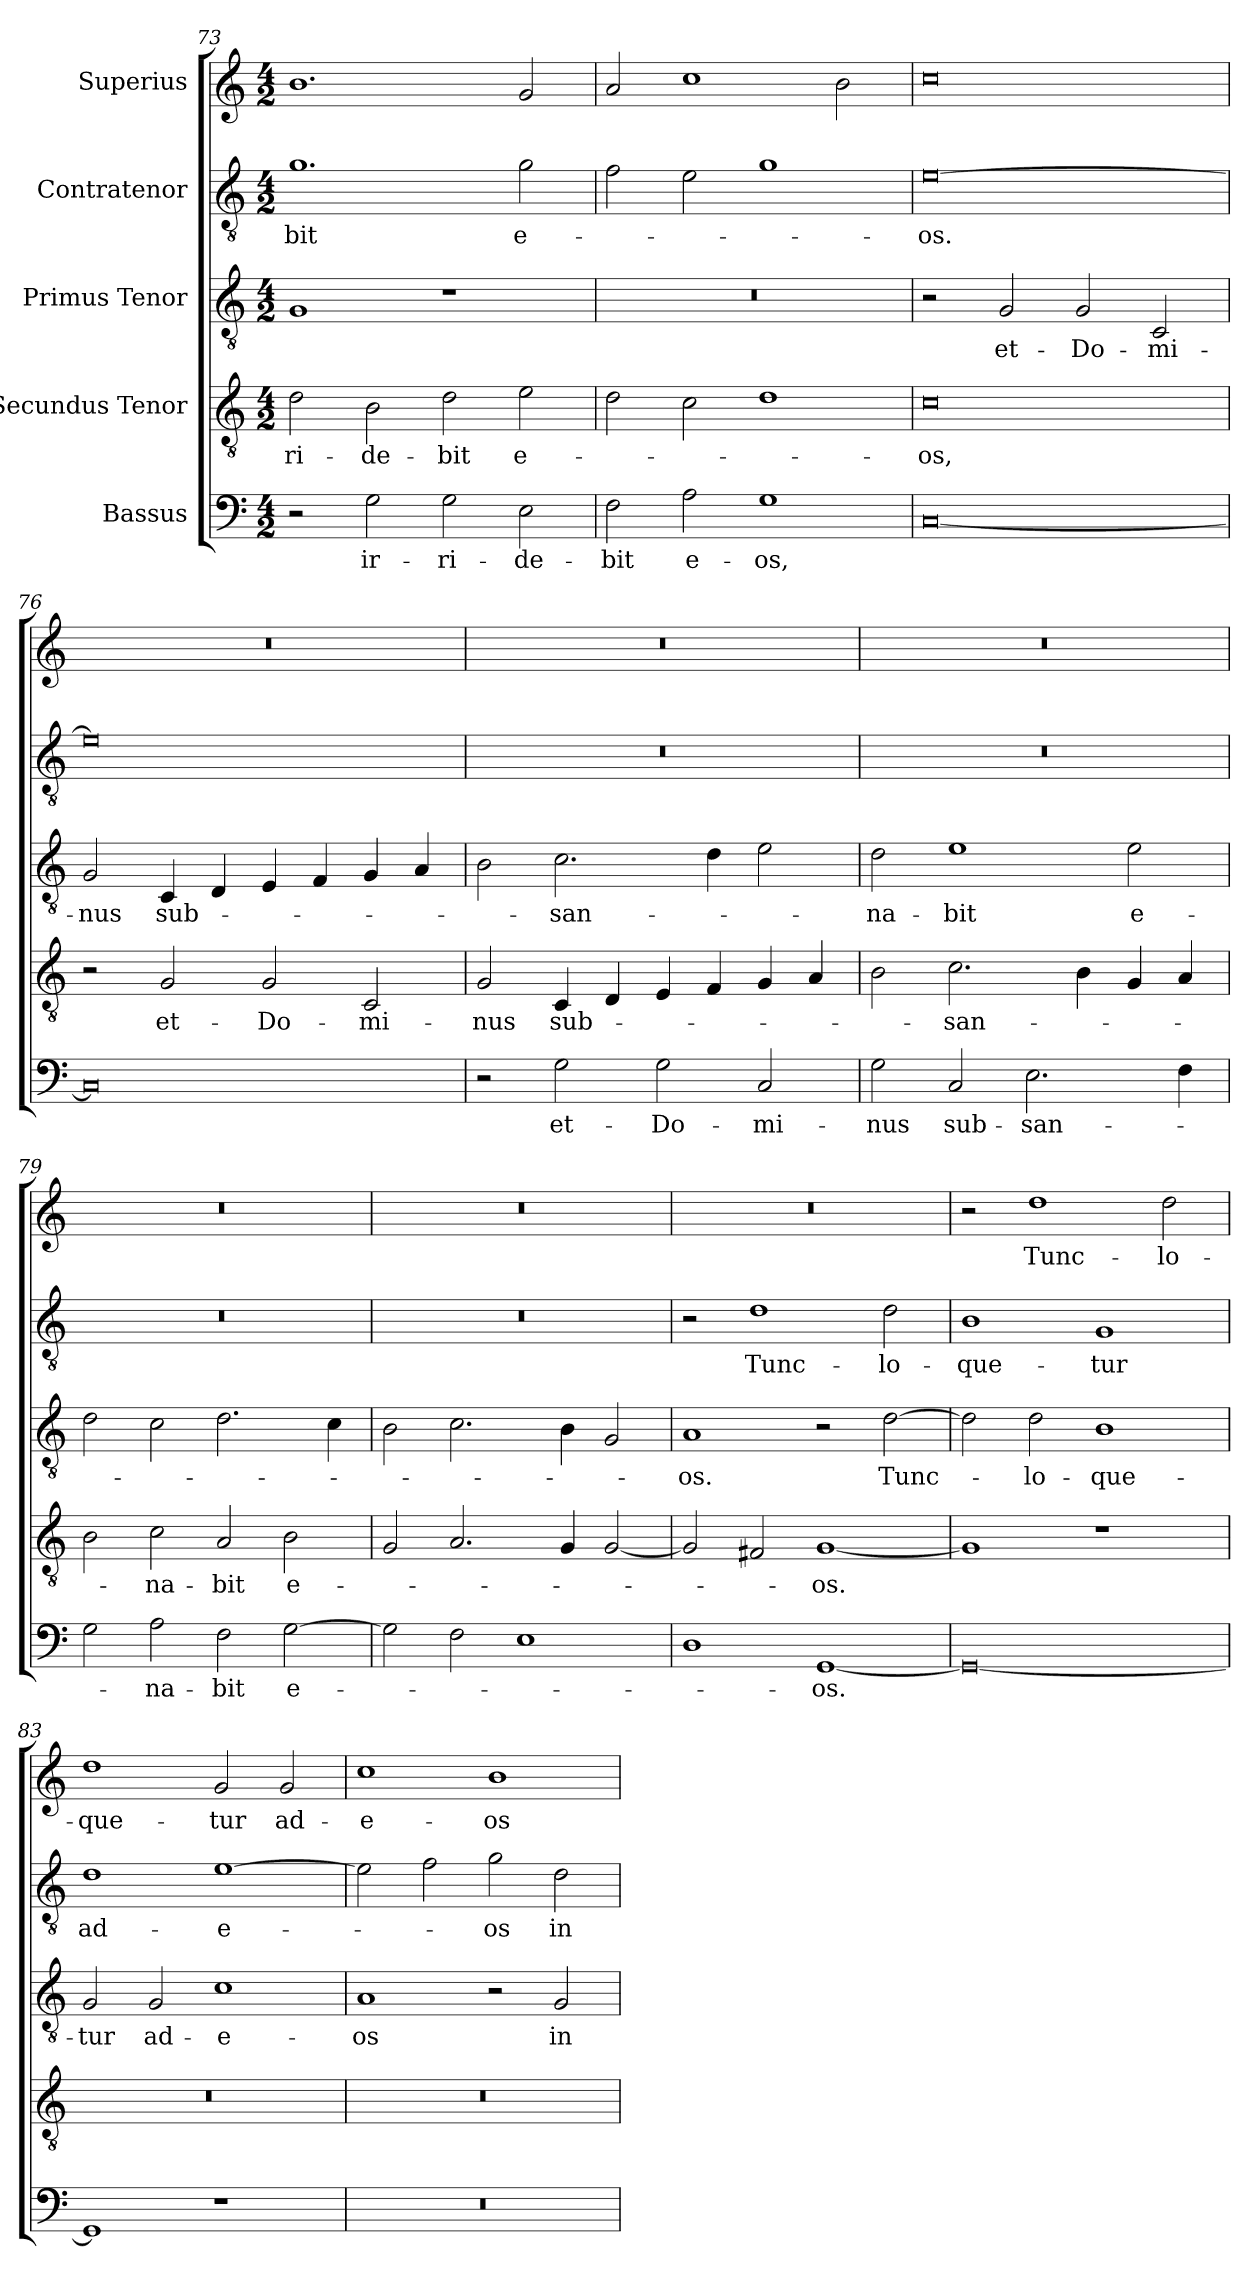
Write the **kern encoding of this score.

**kern	**text	**kern	**text	**kern	**text	**kern	**text	**kern	**text
*part5	*part5	*part4	*part4	*part3	*part3	*part2	*part2	*part1	*part1
*staff5	*staff5	*staff4	*staff4	*staff3	*staff3	*staff2	*staff2	*staff1	*staff1
*I"Bassus	*	*I"Secundus Tenor	*	*I"Primus Tenor	*	*I"Contratenor	*	*I"Superius	*
*clefF4	*	*clefGv2	*	*clefGv2	*	*clefGv2	*	*clefG2	*
*k[]	*	*k[]	*	*k[]	*	*k[]	*	*k[]	*
*C:	*	*C:	*	*C:	*	*C:	*	*C:	*
*M4/2	*	*M4/2	*	*M4/2	*	*M4/2	*	*M4/2	*
=73	=73	=73	=73	=73	=73	=73	=73	=73	=73
2r	.	2d\	-ri-	1G/	.	1.g\	-bit	1.b\	.
2G\	ir-	2B\	-de-	.	.	.	.	.	.
2G\	-ri-	2d\	-bit	1r	.	.	.	.	.
2E\	-de-	2e\	e-	.	.	2g\	e-	2g/	.
=74	=74	=74	=74	=74	=74	=74	=74	=74	=74
2F\	-bit	2d\	.	0r	.	2f\	.	2a/	.
2A\	e-	2c\	.	.	.	2e\	.	1cc\	.
1G\	-os,	1d\	.	.	.	1g\	.	.	.
.	.	.	.	.	.	.	.	2b\	.
=75	=75	=75	=75	=75	=75	=75	=75	=75	=75
[0C/	.	0c\	-os,	2r	.	[0e\	-os.	0cc\	.
.	.	.	.	2G/	et-	.	.	.	.
.	.	.	.	2G/	Do-	.	.	.	.
.	.	.	.	2C/	-mi-	.	.	.	.
=76	=76	=76	=76	=76	=76	=76	=76	=76	=76
0C/]	.	2r	.	2G/	-nus	0e\]	.	0r	.
.	.	2G/	et-	4C/	sub-	.	.	.	.
.	.	.	.	4D/	.	.	.	.	.
.	.	2G/	Do-	4E/	.	.	.	.	.
.	.	.	.	4F/	.	.	.	.	.
.	.	2C/	-mi-	4G/	.	.	.	.	.
.	.	.	.	4A/	.	.	.	.	.
!!LO:LB:g=z
=77	=77	=77	=77	=77	=77	=77	=77	=77	=77
2r	.	2G/	-nus	2B\	.	0r	.	0r	.
2G\	et-	4C/	sub-	2.c\	-san-	.	.	.	.
.	.	4D/	.	.	.	.	.	.	.
2G\	Do-	4E/	.	.	.	.	.	.	.
.	.	4F/	.	4d\	.	.	.	.	.
2C/	-mi-	4G/	.	2e\	.	.	.	.	.
.	.	4A/	.	.	.	.	.	.	.
=78	=78	=78	=78	=78	=78	=78	=78	=78	=78
2G\	-nus	2B\	.	2d\	-na-	0r	.	0r	.
2C/	sub-	2.c\	-san-	1e\	-bit	.	.	.	.
2.E\	-san-	.	.	.	.	.	.	.	.
.	.	4B\	.	.	.	.	.	.	.
.	.	4G/	.	2e\	e-	.	.	.	.
4F\	.	4A/	.	.	.	.	.	.	.
=79	=79	=79	=79	=79	=79	=79	=79	=79	=79
2G\	.	2B\	.	2d\	.	0r	.	0r	.
2A\	-na-	2c\	-na-	2c\	.	.	.	.	.
2F\	-bit	2A/	-bit	2.d\	.	.	.	.	.
[2G\	e-	2B\	e-	.	.	.	.	.	.
.	.	.	.	4c\	.	.	.	.	.
=80	=80	=80	=80	=80	=80	=80	=80	=80	=80
2G\]	.	2G/	.	2B\	.	0r	.	0r	.
2F\	.	2.A/	.	2.c\	.	.	.	.	.
1E\	.	.	.	.	.	.	.	.	.
.	.	4G/	.	4B\	.	.	.	.	.
.	.	[2G/	.	2G/	.	.	.	.	.
=81	=81	=81	=81	=81	=81	=81	=81	=81	=81
1D\	.	2G/]	.	1A/	-os.	2r	.	0r	.
.	.	2F#Xi/	.	.	.	1d\	Tunc-	.	.
[1GG/	-os.	[1G/	-os.	2r	.	.	.	.	.
.	.	.	.	[2d\	Tunc-	2d\	lo-	.	.
!!LO:PB:g=z
=82	=82	=82	=82	=82	=82	=82	=82	=82	=82
0GG/_	.	1G/]	.	2d\]	.	1B\	-que-	2r	.
.	.	.	.	2d\	lo-	.	.	1dd\	Tunc-
.	.	1r	.	1B\	-que-	1G/	-tur	.	.
.	.	.	.	.	.	.	.	2dd\	lo-
=83	=83	=83	=83	=83	=83	=83	=83	=83	=83
1GG/]	.	0r	.	2G/	-tur	1d\	ad-	1dd\	-que-
.	.	.	.	2G/	ad-	.	.	.	.
1r	.	.	.	1c\	e-	[1e\	e-	2g/	-tur
.	.	.	.	.	.	.	.	2g/	ad-
=84	=84	=84	=84	=84	=84	=84	=84	=84	=84
0r	.	0r	.	1A/	-os	2e\]	.	1cc\	e-
.	.	.	.	.	.	2f\	.	.	.
.	.	.	.	2r	.	2g\	-os	1b\	-os
.	.	.	.	2G/	in-	2d\	in-	.	.
=	=	=	=	=	=	=	=	=	=
*-	*-	*-	*-	*-	*-	*-	*-	*-	*-
